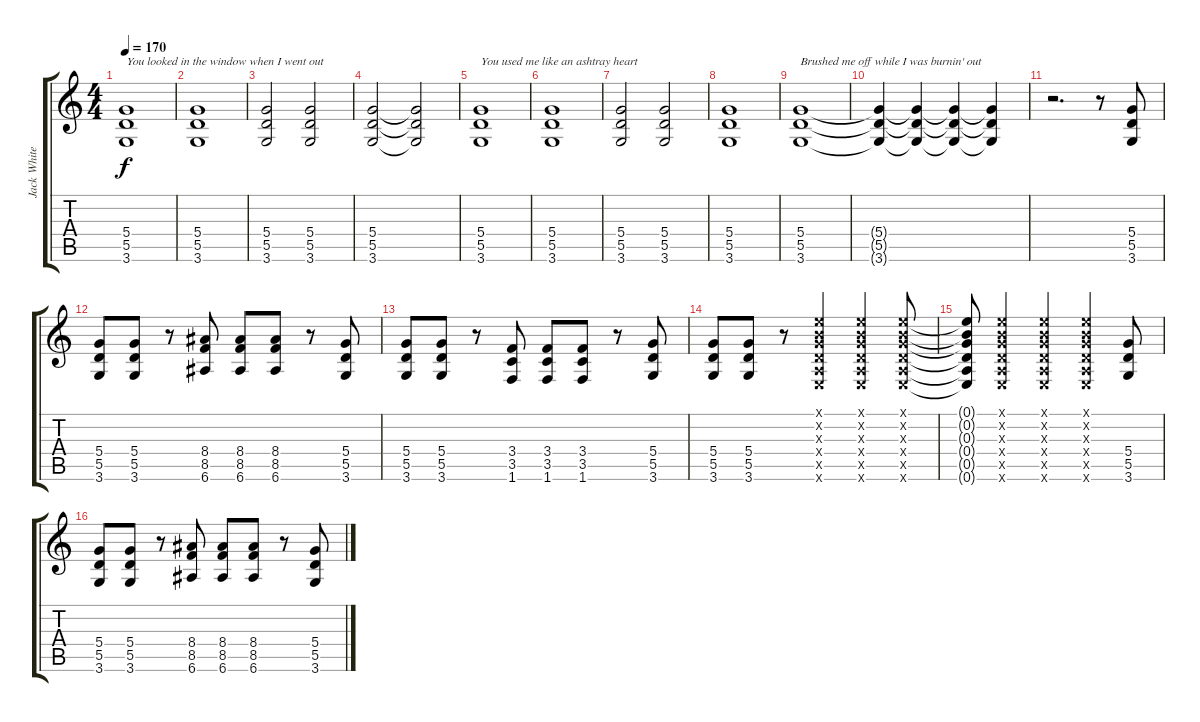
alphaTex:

\track ("Jack White" "Jack White") {instrument overdrivenguitar}
\staff {score tabs}
\tuning (E4 B3 G3 D3 A2 E2) {hide}
\ts (4 4)
\tempo 170
\clef g2
\ks c
(5.4 5.5 3.6).1{txt "You looked in the window when I went out" dy f instrument distortionguitar} |
(5.4 5.5 3.6).1 |
(5.4 5.5 3.6).2 (5.4 5.5 3.6).2 |
(5.4 5.5 3.6).2 (5.4{t} 5.5{t} 3.6{t}).2 |
(5.4 5.5 3.6).1{txt "You used me like an ashtray heart" instrument distortionguitar} |
(5.4 5.5 3.6).1 |
(5.4 5.5 3.6).2 (5.4 5.5 3.6).2 |
(5.4 5.5 3.6).1 |
(5.4 5.5 3.6).1{txt "Brushed me off while I was burnin' out" instrument distortionguitar} |
(5.4{t} 5.5{t} 3.6{t}).4 (5.4{t} 5.5{t} 3.6{t}).4 (5.4{t} 5.5{t} 3.6{t}).4 (5.4{t} 5.5{t} 3.6{t}).4 |
r.2{d} r.8 (5.4 5.5 3.6).8{instrument overdrivenguitar} |
(5.4 5.5 3.6).8 (5.4 5.5 3.6).8 r.8 (8.4 8.5 6.6).8 (8.4 8.5 6.6).8 (8.4 8.5 6.6).8 r.8 (5.4 5.5 3.6).8 |
(5.4 5.5 3.6).8 (5.4 5.5 3.6).8 r.8 (3.4 3.5 1.6).8 (3.4 3.5 1.6).8 (3.4 3.5 1.6).8 r.8 (5.4 5.5 3.6).8 |
(5.4 5.5 3.6).8 (5.4 5.5 3.6).8 r.8 (0.1{x} 0.2{x} 0.3{x} 0.4{x} 0.5{x} 0.6{x}).4 (0.1{x} 0.2{x} 0.3{x} 0.4{x} 0.5{x} 0.6{x}).4 (0.1{x} 0.2{x} 0.3{x} 0.4{x} 0.5{x} 0.6{x}).8 |
(0.1{t} 0.2{t} 0.3{t} 0.4{t} 0.5{t} 0.6{t}).8 (0.1{x} 0.2{x} 0.3{x} 0.4{x} 0.5{x} 0.6{x}).4 (0.1{x} 0.2{x} 0.3{x} 0.4{x} 0.5{x} 0.6{x}).4 (0.1{x} 0.2{x} 0.3{x} 0.4{x} 0.5{x} 0.6{x}).4 (5.4 5.5 3.6).8 |
(5.4 5.5 3.6).8 (5.4 5.5 3.6).8 r.8 (8.4 8.5 6.6).8 (8.4 8.5 6.6).8 (8.4 8.5 6.6).8 r.8 (5.4 5.5 3.6).8
